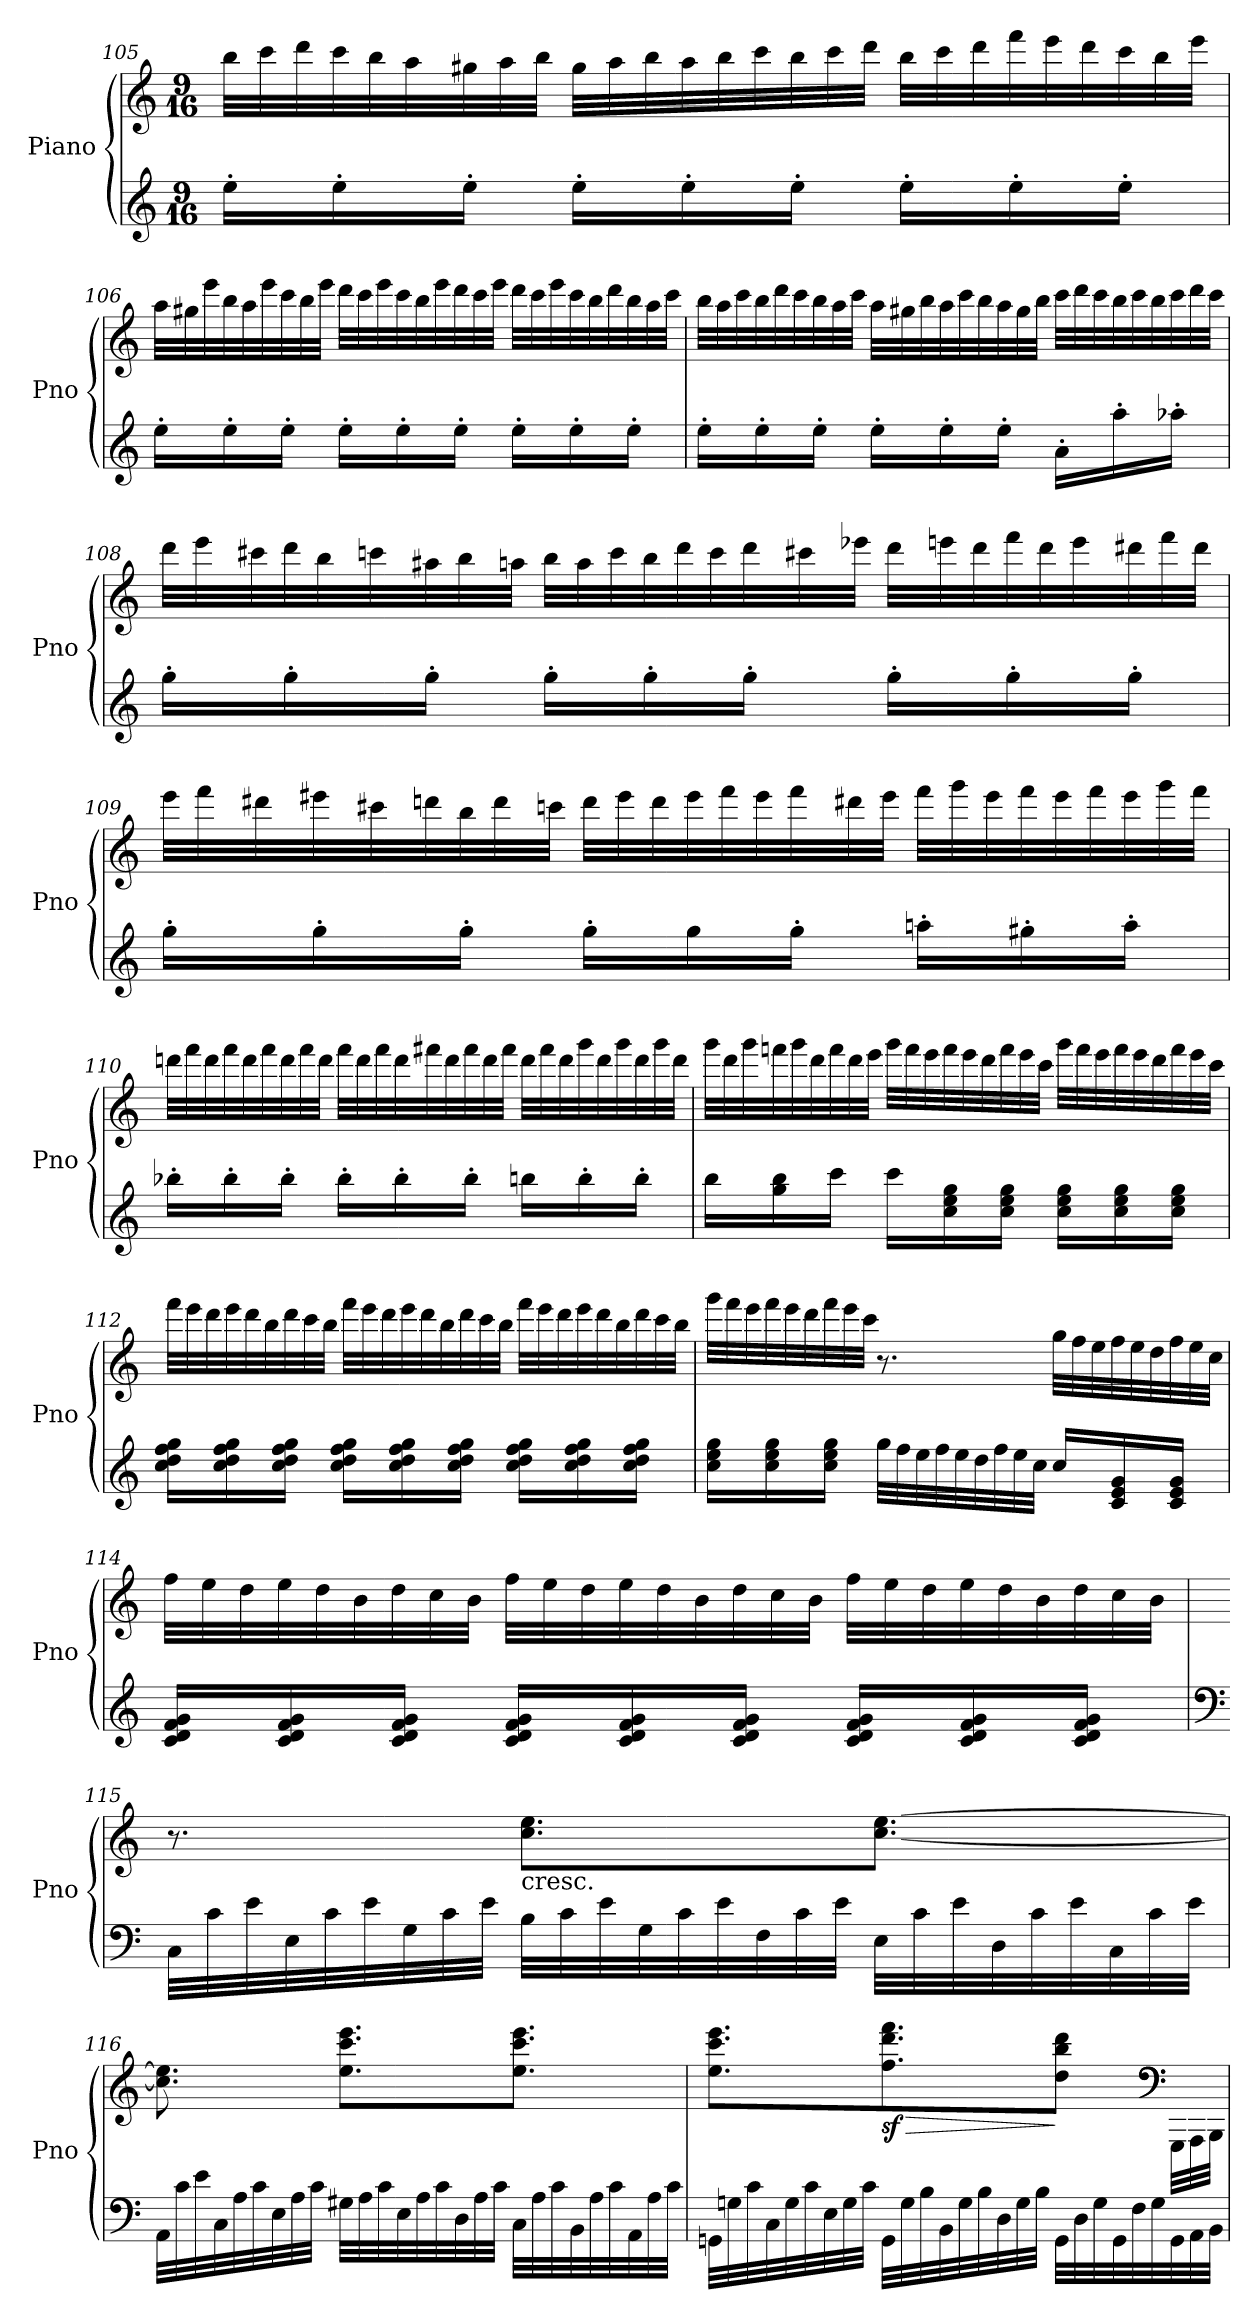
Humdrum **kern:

**kern	**kern	**dynam
*part1	*part1	*part1
*staff2	*staff1	*staff1/2
*I"Piano	*	*
*I'Pno	*	*
!!LO:LB:g=z
*clefG2	*clefG2	*
*k[]	*k[]	*
*M9/16	*M9/16	*
=105	=105	=105
*	*^	*
*	*	*Xtuplet	*
16ee'\LL	2ryy	48bb\LLL	.
.	.	48ccc\	.
.	.	48ddd\	.
16ee'\	.	48ccc\	.
.	.	48bb\	.
.	.	48aa\	.
16ee'\JJ	.	48gg#X\	.
.	.	48aa\	.
.	.	48bb\JJJ	.
16ee'\LL	.	48gg#\LLL	.
.	.	48aa\	.
.	.	48bb\	.
16ee'\	.	48aa\	.
.	.	48bb\	.
.	.	48ccc\	.
16ee'\JJ	.	48bb\	.
.	.	48ccc\	.
.	.	48ddd\JJJ	.
16ee'\LL	.	48bb\LLL	.
.	.	48ccc\	.
.	.	48ddd\	.
16ee'\	.	48fff\	.
.	.	48eee\	.
.	.	48ddd\	.
16ee'\JJ	16ryy	48ccc\	.
.	.	48bb\	.
.	.	48eee\JJJ	.
!!LO:LB:g=z	!!
=106	=106	=106	=106
!	!	!	!LO:DY:b
16ee'\LL	2ryy	48aa\LLL	other-dynamics
.	.	48gg#X\	.
.	.	48eee\	.
16ee'\	.	48bb\	.
.	.	48aa\	.
.	.	48eee\	.
16ee'\JJ	.	48ccc\	.
.	.	48bb\	.
.	.	48eee\JJJ	.
16ee'\LL	.	48ddd\LLL	.
.	.	48ccc\	.
.	.	48eee\	.
16ee'\	.	48ccc\	.
.	.	48bb\	.
.	.	48eee\	.
16ee'\JJ	.	48ddd\	.
.	.	48ccc\	.
.	.	48eee\JJJ	.
16ee'\LL	.	48ddd\LLL	.
.	.	48ccc\	.
.	.	48eee\	.
16ee'\	.	48ccc\	.
.	.	48bb\	.
.	.	48ddd\	.
16ee'\JJ	16ryy	48bb\	.
.	.	48aa\	.
.	.	48ccc\JJJ	.
!!LO:LB:g=z	!!
=107	=107	=107	=107
16ee'\LL	2ryy	48bb\LLL	.
.	.	48aa\	.
.	.	48ccc\	.
16ee'\	.	48bb\	.
.	.	48ddd\	.
.	.	48ccc\	.
16ee'\JJ	.	48bb\	.
.	.	48aa\	.
.	.	48ccc\JJJ	.
16ee'\LL	.	48aa\LLL	.
.	.	48gg#X\	.
.	.	48bb\	.
16ee'\	.	48aa\	.
.	.	48ccc\	.
.	.	48bb\	.
16ee'\JJ	.	48aa\	.
.	.	48gg#\	.
.	.	48bb\JJJ	.
16a'\LL	.	48ccc\LLL	.
.	.	48ddd\	.
.	.	48ccc\	.
16aa'\	.	48bb\	.
.	.	48ccc\	.
.	.	48bb\	.
16aa-X'\JJ	16ryy	48ccc\	.
.	.	48ddd\	.
.	.	48ccc\JJJ	.
!!LO:PB:g=z	!!
=108	=108	=108	=108
16gg'\LL	2ryy	48ddd\LLL	.
.	.	48eee\	.
.	.	48ccc#X\	.
16gg'\	.	48ddd\	.
.	.	48bb\	.
.	.	48cccn\	.
16gg'\JJ	.	48aa#X\	.
.	.	48bb\	.
.	.	48aan\JJJ	.
16gg'\LL	.	48bb\LLL	.
.	.	48aa\	.
.	.	48ccc\	.
16gg'\	.	48bb\	.
.	.	48ddd\	.
.	.	48ccc\	.
16gg'\JJ	.	48ddd\	.
.	.	48ccc#X\	.
.	.	48eee-X\JJJ	.
16gg'\LL	.	48ddd\LLL	.
.	.	48eeen\	.
.	.	48ddd\	.
16gg'\	.	48fff\	.
.	.	48ddd\	.
.	.	48eee\	.
16gg'\JJ	16ryy	48ddd#X\	.
.	.	48fff\	.
.	.	48ddd#\JJJ	.
!!LO:LB:g=z	!!
=109	=109	=109	=109
16gg'\LL	2ryy	48eee\LLL	.
.	.	48fff\	.
.	.	48ddd#X\	.
16gg'\	.	48eee#X\	.
.	.	48ccc#X\	.
.	.	48dddn\	.
16gg'\JJ	.	48bb\	.
.	.	48ddd\	.
.	.	48cccn\JJJ	.
16gg'\LL	.	48ddd\LLL	.
.	.	48eee#\	.
.	.	48ddd\	.
16gg\	.	48eee#\	.
.	.	48fff\	.
.	.	48eee#\	.
16gg'\JJ	.	48fff\	.
.	.	48ddd#X\	.
.	.	48eee#\JJJ	.
16aan'\LL	.	48fff\LLL	.
.	.	48ggg\	.
.	.	48eee#\	.
16gg#X'\	.	48fff\	.
.	.	48eee#\	.
.	.	48fff\	.
16aa'\JJ	16ryy	48eee#\	.
.	.	48ggg\	.
.	.	48fff\JJJ	.
!!LO:LB:g=z	!!
=110	=110	=110	=110
16bb-X'\LL	2ryy	48dddn\LLL	.
.	.	48fff\	.
.	.	48ddd\	.
16bb-'\	.	48fff\	.
.	.	48ddd\	.
.	.	48fff\	.
16bb-'\JJ	.	48ddd\	.
.	.	48fff\	.
.	.	48ddd\JJJ	.
16bb-'\LL	.	48fff\LLL	.
.	.	48ddd\	.
.	.	48fff\	.
16bb-'\	.	48ddd\	.
.	.	48fff#X\	.
.	.	48ddd\	.
16bb-'\JJ	.	48fff#\	.
.	.	48ddd\	.
.	.	48fff#\JJJ	.
16bbn\LL	.	48ddd\LLL	.
.	.	48fff#\	.
.	.	48ddd\	.
16bb'\	.	48ggg\	.
.	.	48ddd\	.
.	.	48ggg\	.
16bb'\JJ	16ryy	48ddd\	.
.	.	48ggg\	.
.	.	48ddd\JJJ	.
!!LO:LB:g=z	!!
=111	=111	=111	=111
16bb\LL	2ryy	48ggg\LLL	.
.	.	48ddd\	.
.	.	48ggg\	.
16gg\ 16bb\	.	48fffn\	.
.	.	48ggg\	.
.	.	48ddd\	.
16ccc\JJ	.	48fff\	.
.	.	48ddd\	.
.	.	48eee\JJJ	.
16ccc\LL	.	48ggg\LLL	.
.	.	48fff\	.
.	.	48eee\	.
16cc\ 16ee\ 16gg\	.	48fff\	.
.	.	48eee\	.
.	.	48ddd\	.
16cc\ 16ee\ 16gg\JJ	.	48fff\	.
.	.	48eee\	.
.	.	48ccc\JJJ	.
16cc\ 16ee\ 16gg\LL	.	48ggg\LLL	.
.	.	48fff\	.
.	.	48eee\	.
16cc\ 16ee\ 16gg\	.	48fff\	.
.	.	48eee\	.
.	.	48ddd\	.
16cc\ 16ee\ 16gg\JJ	16ryy	48fff\	.
.	.	48eee\	.
.	.	48ccc\JJJ	.
!!LO:LB:g=z	!!
=112	=112	=112	=112
16cc\ 16dd\ 16ff\ 16gg\LL	2ryy	48fff\LLL	.
.	.	48eee\	.
.	.	48ddd\	.
16cc\ 16dd\ 16ff\ 16gg\	.	48eee\	.
.	.	48ddd\	.
.	.	48bb\	.
16cc\ 16dd\ 16ff\ 16gg\JJ	.	48ddd\	.
.	.	48ccc\	.
.	.	48bb\JJJ	.
16cc\ 16dd\ 16ff\ 16gg\LL	.	48fff\LLL	.
.	.	48eee\	.
.	.	48ddd\	.
16cc\ 16dd\ 16ff\ 16gg\	.	48eee\	.
.	.	48ddd\	.
.	.	48bb\	.
16cc\ 16dd\ 16ff\ 16gg\JJ	.	48ddd\	.
.	.	48ccc\	.
.	.	48bb\JJJ	.
16cc\ 16dd\ 16ff\ 16gg\LL	.	48fff\LLL	.
.	.	48eee\	.
.	.	48ddd\	.
16cc\ 16dd\ 16ff\ 16gg\	.	48eee\	.
.	.	48ddd\	.
.	.	48bb\	.
16cc\ 16dd\ 16ff\ 16gg\JJ	16ryy	48ddd\	.
.	.	48ccc\	.
.	.	48bb\JJJ	.
!!LO:LB:g=z	!!
=113	=113	=113	=113
16cc\ 16ee\ 16gg\LL	2ryy	48ggg\LLL	.
.	.	48fff\	.
.	.	48eee\	.
16cc\ 16ee\ 16gg\	.	48fff\	.
.	.	48eee\	.
.	.	48ddd\	.
16cc\ 16ee\ 16gg\JJ	.	48fff\	.
.	.	48eee\	.
.	.	48ccc\JJJ	.
*Xtuplet	*	*	*
48gg\LLL	.	8.r	.
48ff\	.	.	.
48ee\	.	.	.
48ff\	.	.	.
48ee\	.	.	.
48dd\	.	.	.
48ff\	.	.	.
48ee\	.	.	.
48cc\JJJ	.	.	.
16cc/LL	.	48gg\LLL	.
.	.	48ff\	.
.	.	48ee\	.
16c/ 16e/ 16g/	.	48ff\	.
.	.	48ee\	.
.	.	48dd\	.
16c/ 16e/ 16g/JJ	16ryy	48ff\	.
.	.	48ee\	.
.	.	48cc\JJJ	.
!!LO:PB:g=z	!!
=114	=114	=114	=114
16c/ 16d/ 16f/ 16g/LL	2ryy	48ff\LLL	.
.	.	48ee\	.
.	.	48dd\	.
16c/ 16d/ 16f/ 16g/	.	48ee\	.
.	.	48dd\	.
.	.	48b\	.
16c/ 16d/ 16f/ 16g/JJ	.	48dd\	.
.	.	48cc\	.
.	.	48b\JJJ	.
16c/ 16d/ 16f/ 16g/LL	.	48ff\LLL	.
.	.	48ee\	.
.	.	48dd\	.
16c/ 16d/ 16f/ 16g/	.	48ee\	.
.	.	48dd\	.
.	.	48b\	.
16c/ 16d/ 16f/ 16g/JJ	.	48dd\	.
.	.	48cc\	.
.	.	48b\JJJ	.
16c/ 16d/ 16f/ 16g/LL	.	48ff\LLL	.
.	.	48ee\	.
.	.	48dd\	.
16c/ 16d/ 16f/ 16g/	.	48ee\	.
.	.	48dd\	.
.	.	48b\	.
16c/ 16d/ 16f/ 16g/JJ	16ryy	48dd\	.
.	.	48cc\	.
.	.	48b\JJJ	.
!!LO:LB:g=z	!!
=115	=115	=115	=115
*clefF4	*	*	*
48C\LLL	2ryy	8.r	.
48c\	.	.	.
48e\	.	.	.
48E\	.	.	.
48c\	.	.	.
48e\	.	.	.
48G\	.	.	.
48c\	.	.	.
48e\JJJ	.	.	.
!	!	!LO:TX:b:t=cresc.	!
48B\LLL	.	8.cc\ 8.ee\L	.
48c\	.	.	.
48e\	.	.	.
48G\	.	.	.
48c\	.	.	.
48e\	.	.	.
48F\	.	.	.
48c\	.	.	.
48e\JJJ	.	.	.
48E\LLL	.	[8.cc\ [8.ee\J	.
48c\	.	.	.
48e\	.	.	.
48D\	.	.	.
48c\	.	.	.
48e\	.	.	.
48C\	16ryy	.	.
48c\	.	.	.
48e\JJJ	.	.	.
!!LO:LB:g=z	!!
=116	=116	=116	=116
48AA\LLL	2ryy	8.cc\] 8.ee\]	.
48c\	.	.	.
48e\	.	.	.
48C\	.	.	.
48A\	.	.	.
48c\	.	.	.
48E\	.	.	.
48A\	.	.	.
48c\JJJ	.	.	.
48G#X\LLL	.	8.ee\ 8.ccc\ 8.eee\L	.
48A\	.	.	.
48c\	.	.	.
48E\	.	.	.
48A\	.	.	.
48c\	.	.	.
48D\	.	.	.
48A\	.	.	.
48c\JJJ	.	.	.
48C\LLL	.	8.ee\ 8.ccc\ 8.eee\J	.
48A\	.	.	.
48c\	.	.	.
48BB\	.	.	.
48A\	.	.	.
48c\	.	.	.
48AA\	16ryy	.	.
48A\	.	.	.
48c\JJJ	.	.	.
!!LO:LB:g=z	!!
=117	=117	=117	=117
48GGn\LLL	2ryy	8.ee\ 8.ccc\ 8.eee\L	.
48Gn\	.	.	.
48c\	.	.	.
48C\	.	.	.
48G\	.	.	.
48c\	.	.	.
48E\	.	.	.
48G\	.	.	.
48c\JJJ	.	.	.
!	!	!	!LO:HP:b
!	!	!	!LO:DY:n=1:b
48GG\LLL	.	8.ff\ 8.ddd\ 8.fff\	> sf
48G\	.	.	.
48B\	.	.	.
48BB\	.	.	.
48G\	.	.	.
48B\	.	.	.
48D\	.	.	.
48G\	.	.	.
48B\JJJ	.	.	.
48GG\LLL	.	8dd\ 8bb\ 8ddd\J	]
48D\	.	.	.
48G\	.	.	.
48GG\	.	.	.
48F\	.	.	.
48G\	.	.	.
*	*clefF4	*	*
48GG\	16ryy	48GGG\LLL	.
48AA\	.	48AAA\	.
48BB\JJJ	.	48BBB\JJJ	.
*	*v	*v	*
=	=	=
*-	*-	*-
